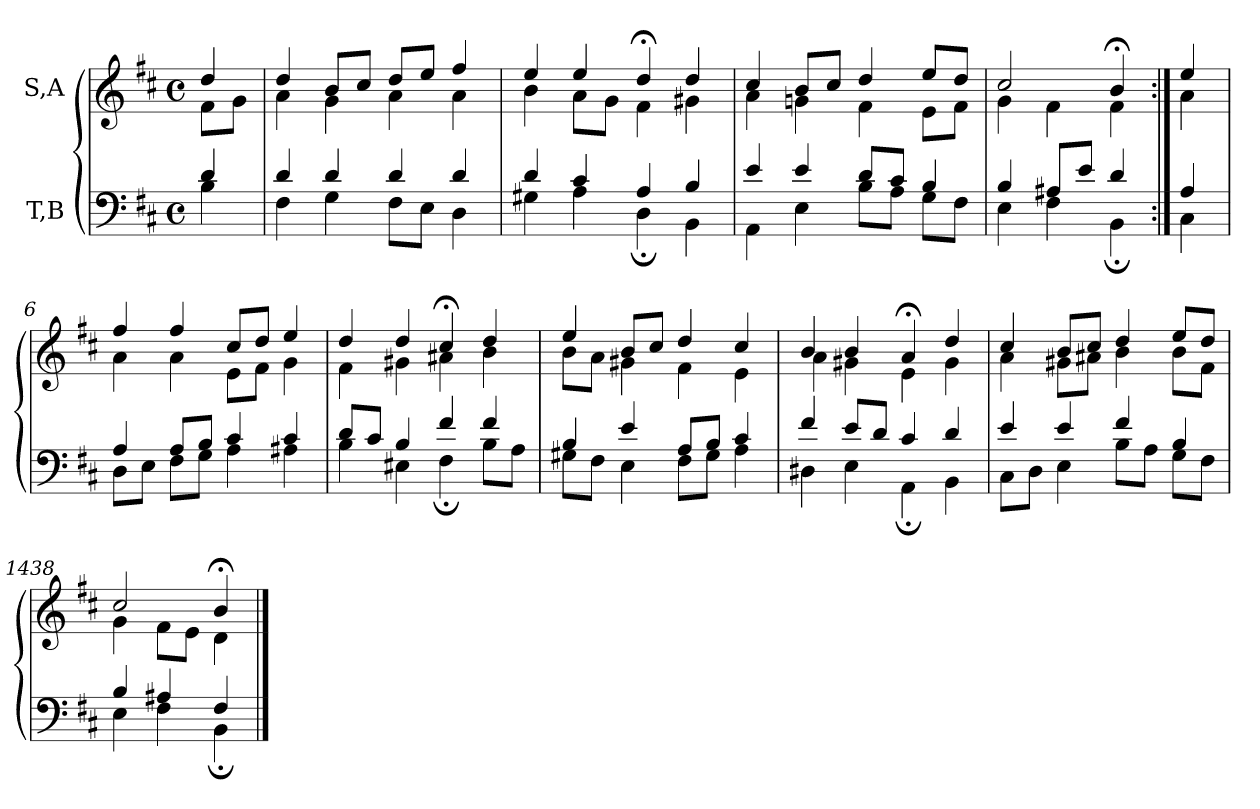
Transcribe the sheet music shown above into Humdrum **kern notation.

**kern	**kern
*part2	*part1
*staff2	*staff1
*I"T,B	*I"S,A
*clefF4	*clefG2
*k[f#c#]	*k[f#c#]
*M4/4	*M4/4
*met(c)	*met(c)
=	=
*^	*^
4d	4B	4dd	8f#L
.	.	.	8gJ
=1	=1	=1	=1
4d	4F#	4dd	4a
4d	4G	8bL	4g
.	.	8cc#J	.
4d	8F#L	8ddL	4a
.	8EJ	8eeJ	.
4d	4D	4ff#	4a
=2	=2	=2	=2
4d	4G#X	4ee	4b
4c#	4A	4ee	8aL
.	.	.	8gJ
4A	4D;	4dd;<	4f#
4B	4BB	4dd	4g#X
=3	=3	=3	=3
4e	4AA	4cc#	4a
4e	4E	8bL	4gn
.	.	8cc#J	.
8dL	8BL	4dd	4f#
8c#J	8AJ	.	.
4B	8GL	8eeL	8eL
.	8F#J	8ddJ	8f#J
=1431	=1431	=1431	=1431
4B	4E	2cc#	4g
8A#XL	4F#	.	4f#
8eJ	.	.	.
4d	4BB;	4b;<	4f#
=1432:|!	=1432:|!	=1432:|!	=1432:|!
4A	4C#	4ee	4a
=6	=6	=6	=6
4A	8DL	4ff#	4a
.	8EJ	.	.
8AL	8F#L	4ff#	4a
8BJ	8GJ	.	.
4c#	4A	8cc#L	8eL
.	.	8ddJ	8f#J
4c#	4A#X	4ee	4g
=7	=7	=7	=7
8dL	4B	4dd	4f#
8c#J	.	.	.
4B	4E#X	4dd	4g#X
4f#	4F#;	4cc#;<	4a#X
4f#	8BL	4dd	4b
.	8AJ	.	.
=8	=8	=8	=8
4B	8G#XL	4ee	8bL
.	8F#J	.	8aJ
4e	4E	8bL	4g#X
.	.	8cc#J	.
8AL	8F#L	4dd	4f#
8BJ	8G#J	.	.
4c#	4A	4cc#	4e
=9	=9	=9	=9
4f#	4D#X	4b	4a
8eL	4E	4b	4g#X
8dJ	.	.	.
4c#	4AA;	4a;<	4e
4d	4BB	4dd	4g#
=10	=10	=10	=10
4e	8C#L	4cc#	4a
.	8DJ	.	.
4e	4E	8bL	8g#XL
.	.	8cc#J	8a#XJ
4f#	8BL	4dd	4b
.	8AJ	.	.
4B	8GL	8eeL	8bL
.	8F#J	8ddJ	8f#J
=1438	=1438	=1438	=1438
4B	4E	2cc#	4g
4A#X	4F#	.	8f#L
.	.	.	8eJ
4F#	4BB;	4b;<	4d
*v	*v	*	*
*	*v	*v
==	==
*-	*-
